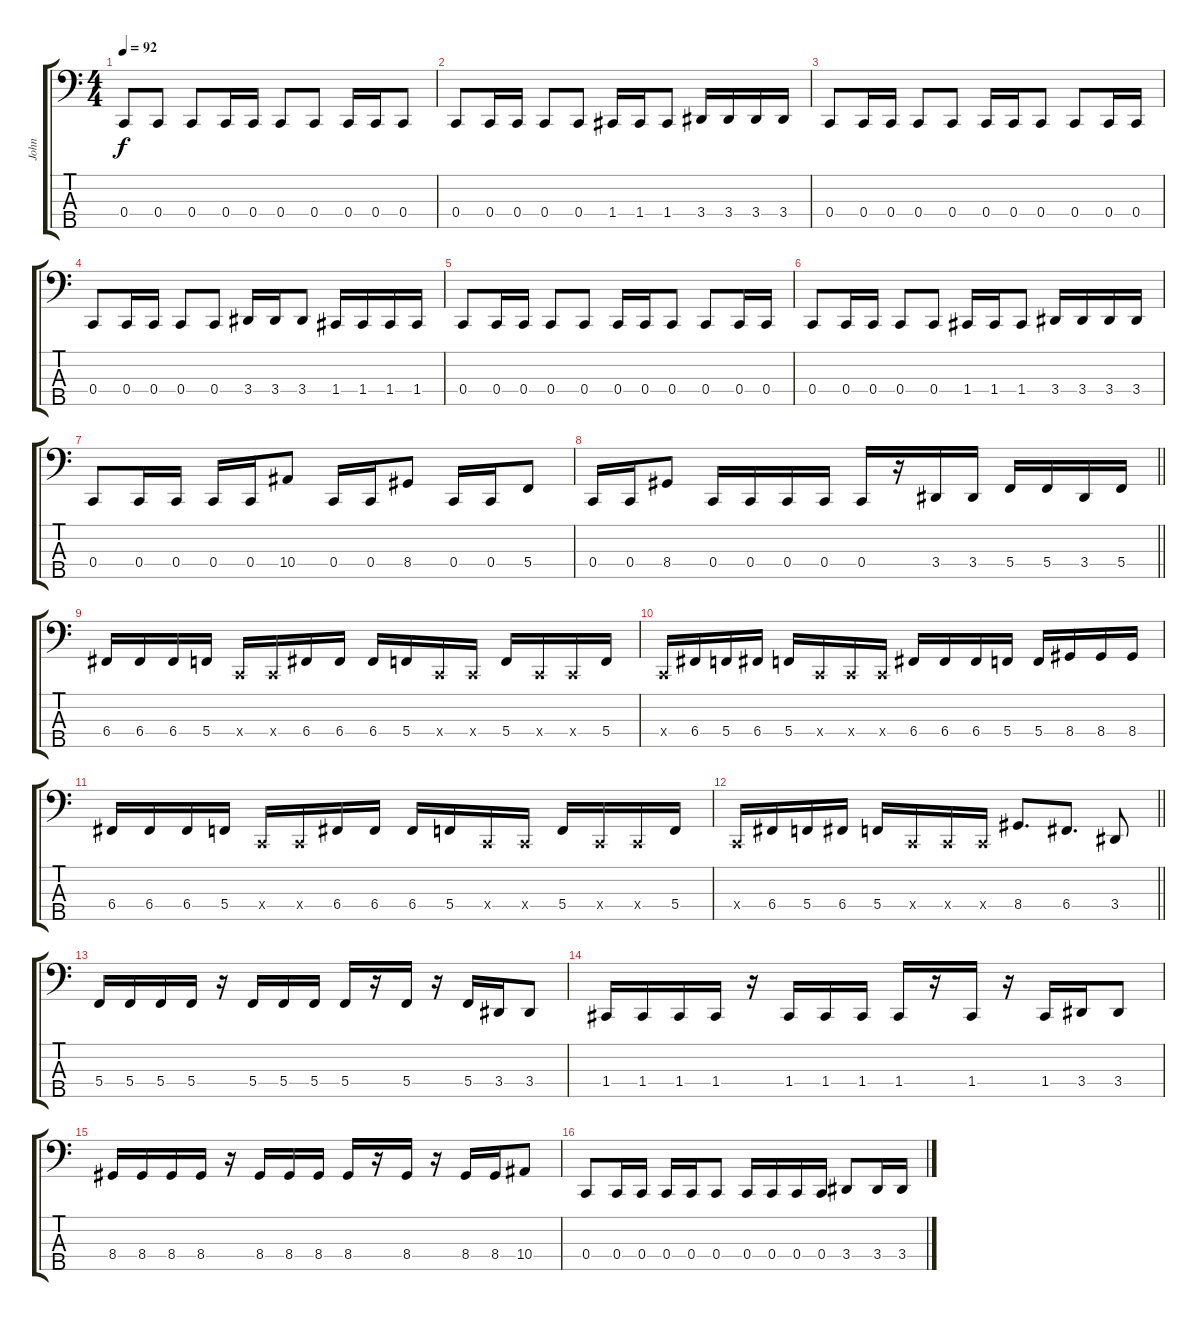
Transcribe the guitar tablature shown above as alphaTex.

\track ("John" "John") {instrument electricbassfinger}
\staff {score tabs}
\tuning (F2 C2 G1 C1 A0) {hide}
\ts (4 4)
\tempo 92
\clef f4
\ks c
0.4.8{dy f} 0.4.8 0.4.8 0.4.16 0.4.16 0.4.8 0.4.8 0.4.16 0.4.16 0.4.8 |
0.4.8 0.4.16 0.4.16 0.4.8 0.4.8 1.4.16 1.4.16 1.4.8 3.4.16 3.4.16 3.4.16 3.4.16 |
0.4.8 0.4.16 0.4.16 0.4.8 0.4.8 0.4.16 0.4.16 0.4.8 0.4.8 0.4.16 0.4.16 |
0.4.8 0.4.16 0.4.16 0.4.8 0.4.8 3.4.16 3.4.16 3.4.8 1.4.16 1.4.16 1.4.16 1.4.16 |
0.4.8 0.4.16 0.4.16 0.4.8 0.4.8 0.4.16 0.4.16 0.4.8 0.4.8 0.4.16 0.4.16 |
0.4.8 0.4.16 0.4.16 0.4.8 0.4.8 1.4.16 1.4.16 1.4.8 3.4.16 3.4.16 3.4.16 3.4.16 |
0.4.8 0.4.16 0.4.16 0.4.16 0.4.16 10.4.8 0.4.16 0.4.16 8.4.8 0.4.16 0.4.16 5.4.8 |
\barLineRight lightlight
0.4.16 0.4.16 8.4.8 0.4.16 0.4.16 0.4.16 0.4.16 0.4.16 r.16 3.4.16 3.4.16 5.4.16 5.4.16 3.4.16 5.4.16 |
6.4.16 6.4.16 6.4.16 5.4.16 0.4{x}.16 0.4{x}.16 6.4.16 6.4.16 6.4.16 5.4.16 0.4{x}.16 0.4{x}.16 5.4.16 0.4{x}.16 0.4{x}.16 5.4.16 |
0.4{x}.16 6.4.16 5.4.16 6.4.16 5.4.16 0.4{x}.16 0.4{x}.16 0.4{x}.16 6.4.16 6.4.16 6.4.16 5.4.16 5.4.16 8.4.16 8.4.16 8.4.16 |
6.4.16 6.4.16 6.4.16 5.4.16 0.4{x}.16 0.4{x}.16 6.4.16 6.4.16 6.4.16 5.4.16 0.4{x}.16 0.4{x}.16 5.4.16 0.4{x}.16 0.4{x}.16 5.4.16 |
\barLineRight lightlight
0.4{x}.16 6.4.16 5.4.16 6.4.16 5.4.16 0.4{x}.16 0.4{x}.16 0.4{x}.16 8.4.8{d} 6.4.8{d} 3.4.8 |
5.4.16 5.4.16 5.4.16 5.4.16 r.16 5.4.16 5.4.16 5.4.16 5.4.16 r.16 5.4.16 r.16 5.4.16 3.4.16 3.4.8 |
1.4.16 1.4.16 1.4.16 1.4.16 r.16 1.4.16 1.4.16 1.4.16 1.4.16 r.16 1.4.16 r.16 1.4.16 3.4.16 3.4.8 |
8.4.16 8.4.16 8.4.16 8.4.16 r.16 8.4.16 8.4.16 8.4.16 8.4.16 r.16 8.4.16 r.16 8.4.16 8.4.16 10.4.8 |
0.4.8 0.4.16 0.4.16 0.4.16 0.4.16 0.4.8 0.4.16 0.4.16 0.4.16 0.4.16 3.4.8 3.4.16 3.4.16
